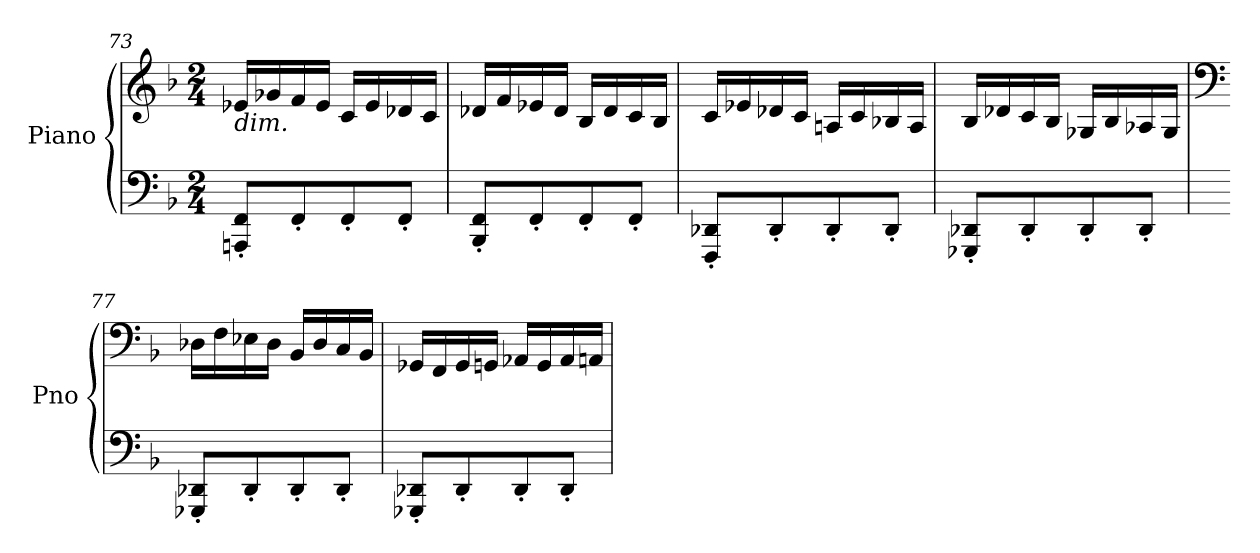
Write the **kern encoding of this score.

**kern	**kern
*part1	*part1
*staff2	*staff1
*I"Piano	*
*I'Pno	*
!!LO:LB:g=z
*clefF4	*clefG2
*k[b-]	*k[b-]
*M2/4	*M2/4
=73	=73
!	!LO:TX:b:i:t=dim.
8AAAn/' 8FF/'L	16e-X/LL
.	16g-X/
8FF'/	16f/
.	16e-/JJ
8FF'/	16c/LL
.	16e-/
8FF'/J	16d-X/
.	16c/JJ
=74	=74
8BBB-/' 8FF/'L	16d-X/LL
.	16f/
8FF'/	16e-X/
.	16d-/JJ
8FF'/	16B-/LL
.	16d-/
8FF'/J	16c/
.	16B-/JJ
=75	=75
8FFF/' 8DD-X/'L	16c/LL
.	16e-X/
8DD-'/	16d-X/
.	16c/JJ
8DD-'/	16An/LL
.	16c/
8DD-'/J	16B-X/
.	16A/JJ
=76	=76
8GGG-X/' 8DD-X/'L	16B-/LL
.	16d-X/
8DD-'/	16c/
.	16B-/JJ
8DD-'/	16G-X/LL
.	16B-/
8DD-'/J	16A-X/
.	16G-/JJ
=77	=77
*	*clefF4
8GGG-X/' 8DD-X/'L	16D-X\LL
.	16F\
8DD-'/	16E-X\
.	16D-\JJ
8DD-'/	16BB-/LL
.	16D-/
8DD-'/J	16C/
.	16BB-/JJ
!!LO:LB:g=z
=78	=78
8GGG-X/' 8DD-X/'L	16GG-X/LL
.	16FF/
8DD-'/	16GG-/
.	16GGn/JJ
8DD-'/	16AA-X/LL
.	16GG/
8DD-'/J	16AA-/
.	16AAn/JJ
=	=
*-	*-
